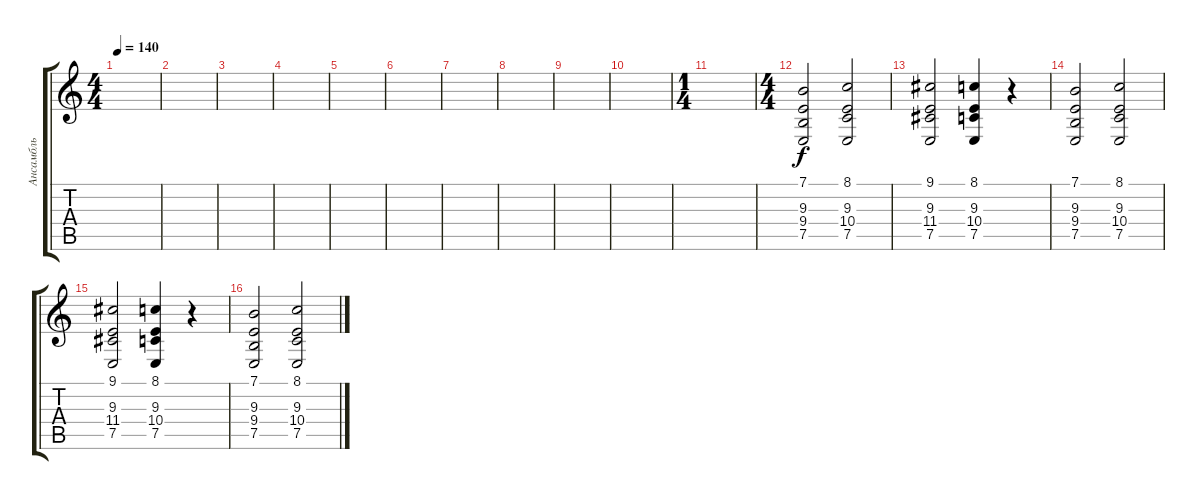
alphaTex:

\track ("Ансамбль" "Ансамбль") {instrument stringensemble1}
\staff {score tabs}
\tuning (E4 B3 G3 D3 A2 E2) {hide}
\ts (4 4)
\tempo 140
\clef g2
\ks c
|
|
|
|
|
|
|
|
|
|
\ts (1 4)
|
\ts (4 4)
(7.1 9.3 9.4 7.5).2 (8.1 9.3 10.4 7.5).2 |
(9.1 9.3 11.4 7.5).2 (8.1 9.3 10.4 7.5).4 r.4 |
(7.1 9.3 9.4 7.5).2 (8.1 9.3 10.4 7.5).2 |
(9.1 9.3 11.4 7.5).2 (8.1 9.3 10.4 7.5).4 r.4 |
(7.1 9.3 9.4 7.5).2 (8.1 9.3 10.4 7.5).2
